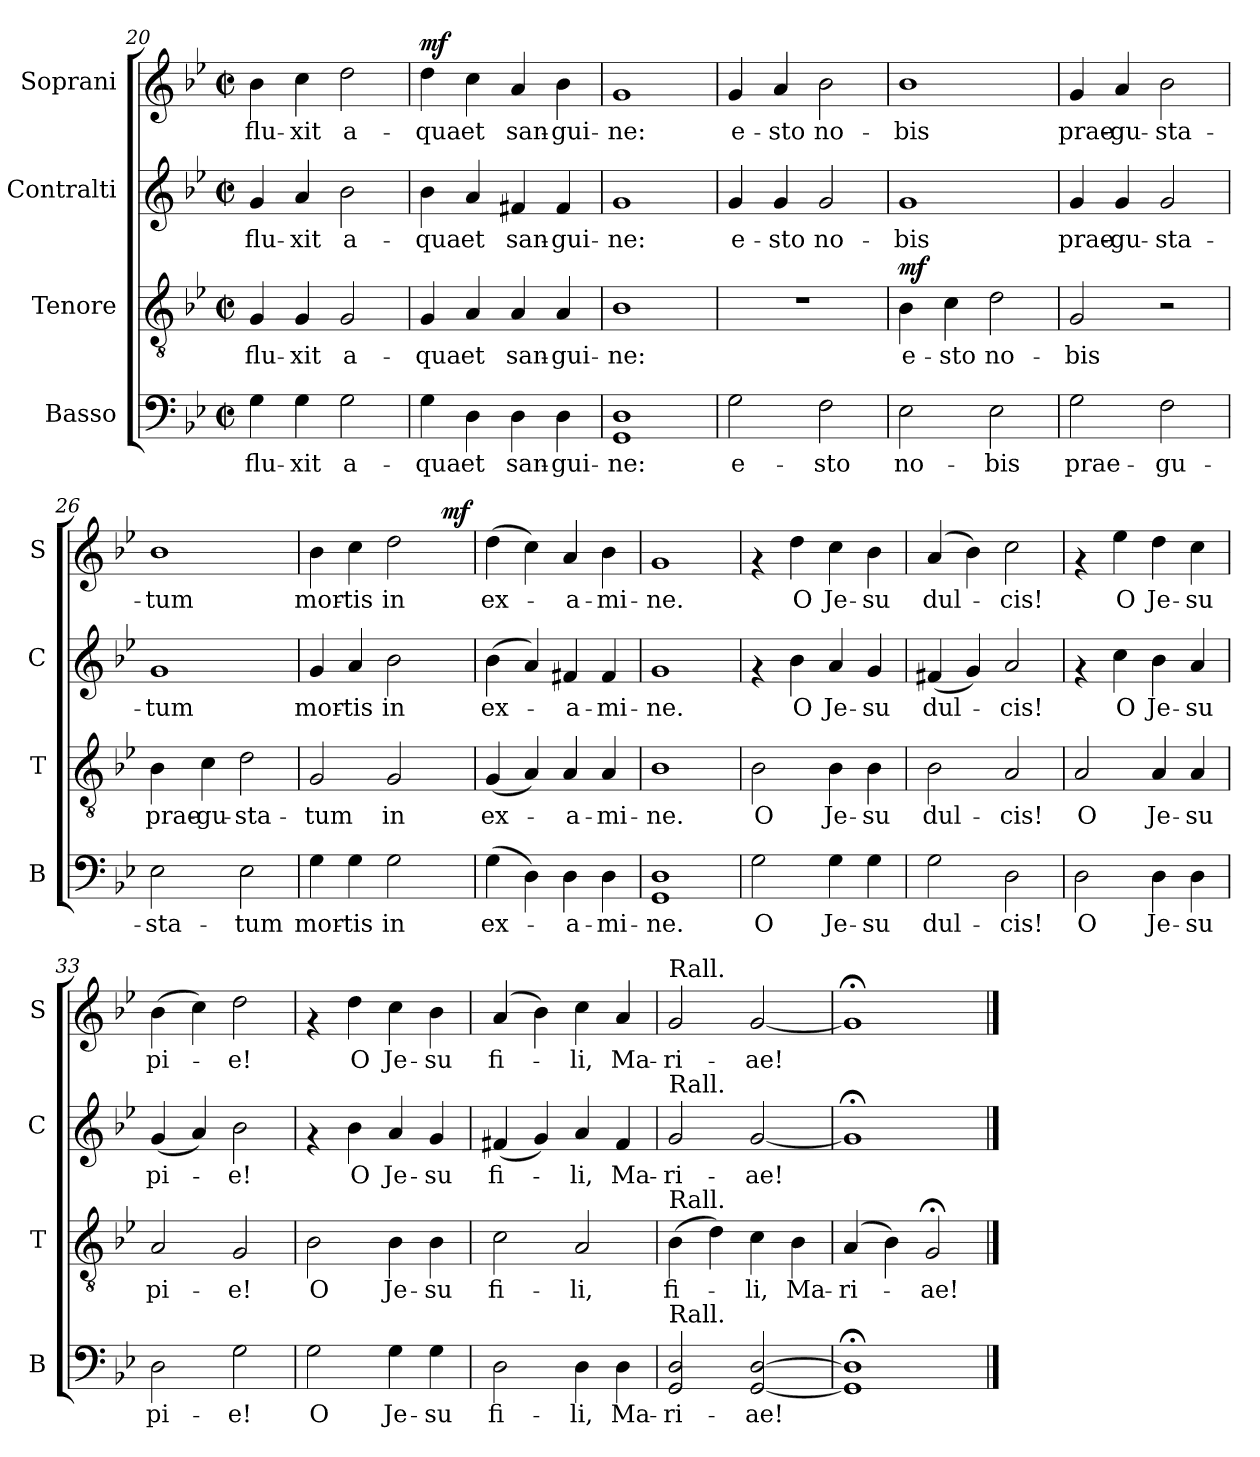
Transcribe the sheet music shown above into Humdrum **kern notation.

**kern	**text	**kern	**text	**dynam	**kern	**text	**kern	**text	**dynam
*part4	*part4	*part3	*part3	*part3	*part2	*part2	*part1	*part1	*part1
*staff4	*staff4	*staff3	*staff3	*staff3	*staff2	*staff2	*staff1	*staff1	*staff1
*I"Basso	*	*I"Tenore	*	*	*I"Contralti	*	*I"Soprani	*	*
*I'B	*	*I'T	*	*	*I'C	*	*I'S	*	*
*clefF4	*	*clefGv2	*	*	*clefG2	*	*clefG2	*	*
*k[b-e-]	*	*k[b-e-]	*	*	*k[b-e-]	*	*k[b-e-]	*	*
*B-:	*	*B-:	*	*	*B-:	*	*B-:	*	*
*M2/2	*	*M2/2	*	*	*M2/2	*	*M2/2	*	*
*met(c|)	*	*met(c|)	*	*	*met(c|)	*	*met(c|)	*	*
=20	=20	=20	=20	=20	=20	=20	=20	=20	=20
!	!LO:LY:b	!	!LO:LY:b	!	!	!LO:LY:b	!	!LO:LY:b	!
4G\	flu-	4G/	flu-	.	4g/	flu-	4b-\	flu-	.
!	!LO:LY:b	!	!LO:LY:b	!	!	!LO:LY:b	!	!LO:LY:b	!
4G\	-xit	4G/	-xit	.	4a/	-xit	4cc\	-xit	.
!	!LO:LY:b	!	!LO:LY:b	!	!	!LO:LY:b	!	!LO:LY:b	!
2G\	a-	2G/	a-	.	2b-\	a-	2dd\	a-	.
!!LO:LB:g=z
=21	=21	=21	=21	=21	=21	=21	=21	=21	=21
!	!LO:LY:b	!	!LO:LY:b	!	!	!LO:LY:b	!	!LO:LY:b	!LO:DY:a
4G\	-qua	4G/	-qua	.	4b-\	-qua	4dd\	-qua	mf
!	!LO:LY:b	!	!LO:LY:b	!	!	!LO:LY:b	!	!LO:LY:b	!
4D\	et	4A/	et	.	4a/	et	4cc\	et	.
!	!LO:LY:b	!	!LO:LY:b	!	!	!LO:LY:b	!	!LO:LY:b	!
4D\	san-	4A/	san-	.	4f#X/	san-	4a/	san-	.
!	!LO:LY:b	!	!LO:LY:b	!	!	!LO:LY:b	!	!LO:LY:b	!
4D\	-gui-	4A/	-gui-	.	4f#/	-gui-	4b-\	-gui-	.
=22	=22	=22	=22	=22	=22	=22	=22	=22	=22
!	!LO:LY:b	!	!LO:LY:b	!	!	!LO:LY:b	!	!LO:LY:b	!
1GG 1D	-ne:	1B-	-ne:	.	1g	-ne:	1g	-ne:	.
=23	=23	=23	=23	=23	=23	=23	=23	=23	=23
!	!LO:LY:b	!	!	!	!	!LO:LY:b	!	!LO:LY:b	!
2G\	e-	1r	.	.	4g/	e-	4g/	e-	.
!	!	!	!	!	!	!LO:LY:b	!	!LO:LY:b	!
.	.	.	.	.	4g/	-sto	4a/	-sto	.
!	!LO:LY:b	!	!	!	!	!LO:LY:b	!	!LO:LY:b	!
2F\	-sto	.	.	.	2g/	no-	2b-\	no-	.
=24	=24	=24	=24	=24	=24	=24	=24	=24	=24
!	!LO:LY:b	!	!LO:LY:b	!LO:DY:a	!	!LO:LY:b	!	!LO:LY:b	!
2E-\	no-	4B-\	e-	mf	1g	-bis	1b-	-bis	.
!	!	!	!LO:LY:b	!	!	!	!	!	!
.	.	4c\	-sto	.	.	.	.	.	.
!	!LO:LY:b	!	!LO:LY:b	!	!	!	!	!	!
2E-\	-bis	2d\	no-	.	.	.	.	.	.
=25	=25	=25	=25	=25	=25	=25	=25	=25	=25
!	!LO:LY:b	!	!LO:LY:b	!	!	!LO:LY:b	!	!LO:LY:b	!
2G\	prae-	2G/	-bis	.	4g/	prae-	4g/	prae-	.
!	!	!	!	!	!	!LO:LY:b	!	!LO:LY:b	!
.	.	.	.	.	4g/	-gu-	4a/	-gu-	.
!	!LO:LY:b	!	!	!	!	!LO:LY:b	!	!LO:LY:b	!
2F\	-gu-	2r	.	.	2g/	-sta-	2b-\	-sta-	.
!!LO:PB:g=z
=26	=26	=26	=26	=26	=26	=26	=26	=26	=26
!	!LO:LY:b	!	!LO:LY:b	!	!	!LO:LY:b	!	!LO:LY:b	!
2E-\	-sta-	4B-\	prae-	.	1g	-tum	1b-	-tum	.
!	!	!	!LO:LY:b	!	!	!	!	!	!
.	.	4c\	-gu-	.	.	.	.	.	.
!	!LO:LY:b	!	!LO:LY:b	!	!	!	!	!	!
2E-\	-tum	2d\	-sta-	.	.	.	.	.	.
=27	=27	=27	=27	=27	=27	=27	=27	=27	=27
!	!LO:LY:b	!	!LO:LY:b	!	!	!LO:LY:b	!	!LO:LY:b	!
*	*	*	*	*	*	*	*^	*	*
4G\	mor-	2G/	-tum	.	4g/	mor-	4b-\	2ryy	mor-	.
!	!LO:LY:b	!	!	!	!	!LO:LY:b	!	!	!LO:LY:b	!
4G\	-tis	.	.	.	4a/	-tis	4cc\	.	-tis	.
!	!LO:LY:b	!	!LO:LY:b	!	!	!LO:LY:b	!	!	!LO:LY:b	!
2G\	in	2G/	in	.	2b-\	in	2dd\	4ryy	in	.
.	.	.	.	.	.	.	.	16ryy	.	.
!	!	!	!	!	!	!	!	!	!	!LO:DY:a
.	.	.	.	.	.	.	.	8.ryy	.	mf
=28	=28	=28	=28	=28	=28	=28	=28	=28	=28	=28
!	!LO:LY:b	!	!LO:LY:b	!	!	!LO:LY:b	!	!	!LO:LY:b	!
*	*	*	*	*	*	*	*v	*v	*	*
(>4G\	ex-	(<4G/	ex-	.	(>4b-\	ex-	(>4dd\	ex-	.
4D\)	.	4A/)	.	.	4a/)	.	4cc\)	.	.
!	!LO:LY:b	!	!LO:LY:b	!	!	!LO:LY:b	!	!LO:LY:b	!
4D\	-a-	4A/	-a-	.	4f#X/	-a-	4a/	-a-	.
!	!LO:LY:b	!	!LO:LY:b	!	!	!LO:LY:b	!	!LO:LY:b	!
4D\	-mi-	4A/	-mi-	.	4f#/	-mi-	4b-\	-mi-	.
=29	=29	=29	=29	=29	=29	=29	=29	=29	=29
!	!LO:LY:b	!	!LO:LY:b	!	!	!LO:LY:b	!	!LO:LY:b	!
1GG 1D	-ne.	1B-	-ne.	.	1g	-ne.	1g	-ne.	.
=30	=30	=30	=30	=30	=30	=30	=30	=30	=30
!	!LO:LY:b	!	!LO:LY:b	!	!	!	!	!	!
2G\	O	2B-\	O	.	4rf	.	4rf	.	.
!	!	!	!	!	!	!LO:LY:b	!	!LO:LY:b	!
.	.	.	.	.	4b-\	O	4dd\	O	.
!	!LO:LY:b	!	!LO:LY:b	!	!	!LO:LY:b	!	!LO:LY:b	!
4G\	Je-	4B-\	Je-	.	4a/	Je-	4cc\	Je-	.
!	!LO:LY:b	!	!LO:LY:b	!	!	!LO:LY:b	!	!LO:LY:b	!
4G\	-su	4B-\	-su	.	4g/	-su	4b-\	-su	.
!!LO:PB:g=z
=31	=31	=31	=31	=31	=31	=31	=31	=31	=31
!	!LO:LY:b	!	!LO:LY:b	!	!	!LO:LY:b	!	!LO:LY:b	!
2G\	dul-	2B-\	dul-	.	(<4f#X/	dul-	(>4a/	dul-	.
.	.	.	.	.	4g/)	.	4b-\)	.	.
!	!LO:LY:b	!	!LO:LY:b	!	!	!LO:LY:b	!	!LO:LY:b	!
2D\	-cis!	2A/	-cis!	.	2a/	-cis!	2cc\	-cis!	.
=32	=32	=32	=32	=32	=32	=32	=32	=32	=32
!	!LO:LY:b	!	!LO:LY:b	!	!	!	!	!	!
2D\	O	2A/	O	.	4rf	.	4rf	.	.
!	!	!	!	!	!	!LO:LY:b	!	!LO:LY:b	!
.	.	.	.	.	4cc\	O	4ee-\	O	.
!	!LO:LY:b	!	!LO:LY:b	!	!	!LO:LY:b	!	!LO:LY:b	!
4D\	Je-	4A/	Je-	.	4b-\	Je-	4dd\	Je-	.
!	!LO:LY:b	!	!LO:LY:b	!	!	!LO:LY:b	!	!LO:LY:b	!
4D\	-su	4A/	-su	.	4a/	-su	4cc\	-su	.
=33	=33	=33	=33	=33	=33	=33	=33	=33	=33
!	!LO:LY:b	!	!LO:LY:b	!	!	!LO:LY:b	!	!LO:LY:b	!
2D\	pi-	2A/	pi-	.	(<4g/	pi-	(>4b-\	pi-	.
.	.	.	.	.	4a/)	.	4cc\)	.	.
!	!LO:LY:b	!	!LO:LY:b	!	!	!LO:LY:b	!	!LO:LY:b	!
2G\	-e!	2G/	-e!	.	2b-\	-e!	2dd\	-e!	.
=34	=34	=34	=34	=34	=34	=34	=34	=34	=34
!	!LO:LY:b	!	!LO:LY:b	!	!	!	!	!	!
2G\	O	2B-\	O	.	4rf	.	4rf	.	.
!	!	!	!	!	!	!LO:LY:b	!	!LO:LY:b	!
.	.	.	.	.	4b-\	O	4dd\	O	.
!	!LO:LY:b	!	!LO:LY:b	!	!	!LO:LY:b	!	!LO:LY:b	!
4G\	Je-	4B-\	Je-	.	4a/	Je-	4cc\	Je-	.
!	!LO:LY:b	!	!LO:LY:b	!	!	!LO:LY:b	!	!LO:LY:b	!
4G\	-su	4B-\	-su	.	4g/	-su	4b-\	-su	.
!!LO:LB:g=z
=35	=35	=35	=35	=35	=35	=35	=35	=35	=35
!	!LO:LY:b	!	!LO:LY:b	!	!	!LO:LY:b	!	!LO:LY:b	!
2D\	fi-	2c\	fi-	.	(<4f#X/	fi-	(>4a/	fi-	.
.	.	.	.	.	4g/)	.	4b-\)	.	.
!	!LO:LY:b	!	!LO:LY:b	!	!	!LO:LY:b	!	!LO:LY:b	!
4D\	-li,	2A/	-li,	.	4a/	-li,	4cc\	-li,	.
!	!LO:LY:b	!	!	!	!	!LO:LY:b	!	!LO:LY:b	!
4D\	Ma-	.	.	.	4f#/	Ma-	4a/	Ma-	.
=36	=36	=36	=36	=36	=36	=36	=36	=36	=36
!	!	!	!	!	!	!	!LO:TX:a:t=Rall.	!	!
!	!	!	!	!	!LO:TX:a:t=Rall.	!	!	!	!
!	!	!LO:TX:a:t=Rall.	!	!	!	!	!	!	!
!LO:TX:a:t=Rall.	!	!	!	!	!	!	!	!	!
!	!LO:LY:b	!	!LO:LY:b	!	!	!LO:LY:b	!	!LO:LY:b	!
2GG/ 2D/	-ri-	(>4B-\	fi-	.	2g/	-ri-	2g/	-ri-	.
.	.	4d\)	.	.	.	.	.	.	.
!	!LO:LY:b	!	!LO:LY:b	!	!	!LO:LY:b	!	!LO:LY:b	!
[<2GG/ [>2D/	-ae!	4c\	-li,	.	[<2g/	-ae!	[<2g/	-ae!	.
!	!	!	!LO:LY:b	!	!	!	!	!	!
.	.	4B-\	Ma-	.	.	.	.	.	.
=37	=37	=37	=37	=37	=37	=37	=37	=37	=37
!	!	!	!LO:LY:b	!	!	!	!	!	!
1GG]; 1D];	.	(>4A/	-ri-	.	1g;<]	.	1g;<]	.	.
.	.	4B-\)	.	.	.	.	.	.	.
!	!	!	!LO:LY:b	!	!	!	!	!	!
.	.	2G;</	-ae!	.	.	.	.	.	.
==	==	==	==	==	==	==	==	==	==
*-	*-	*-	*-	*-	*-	*-	*-	*-	*-
